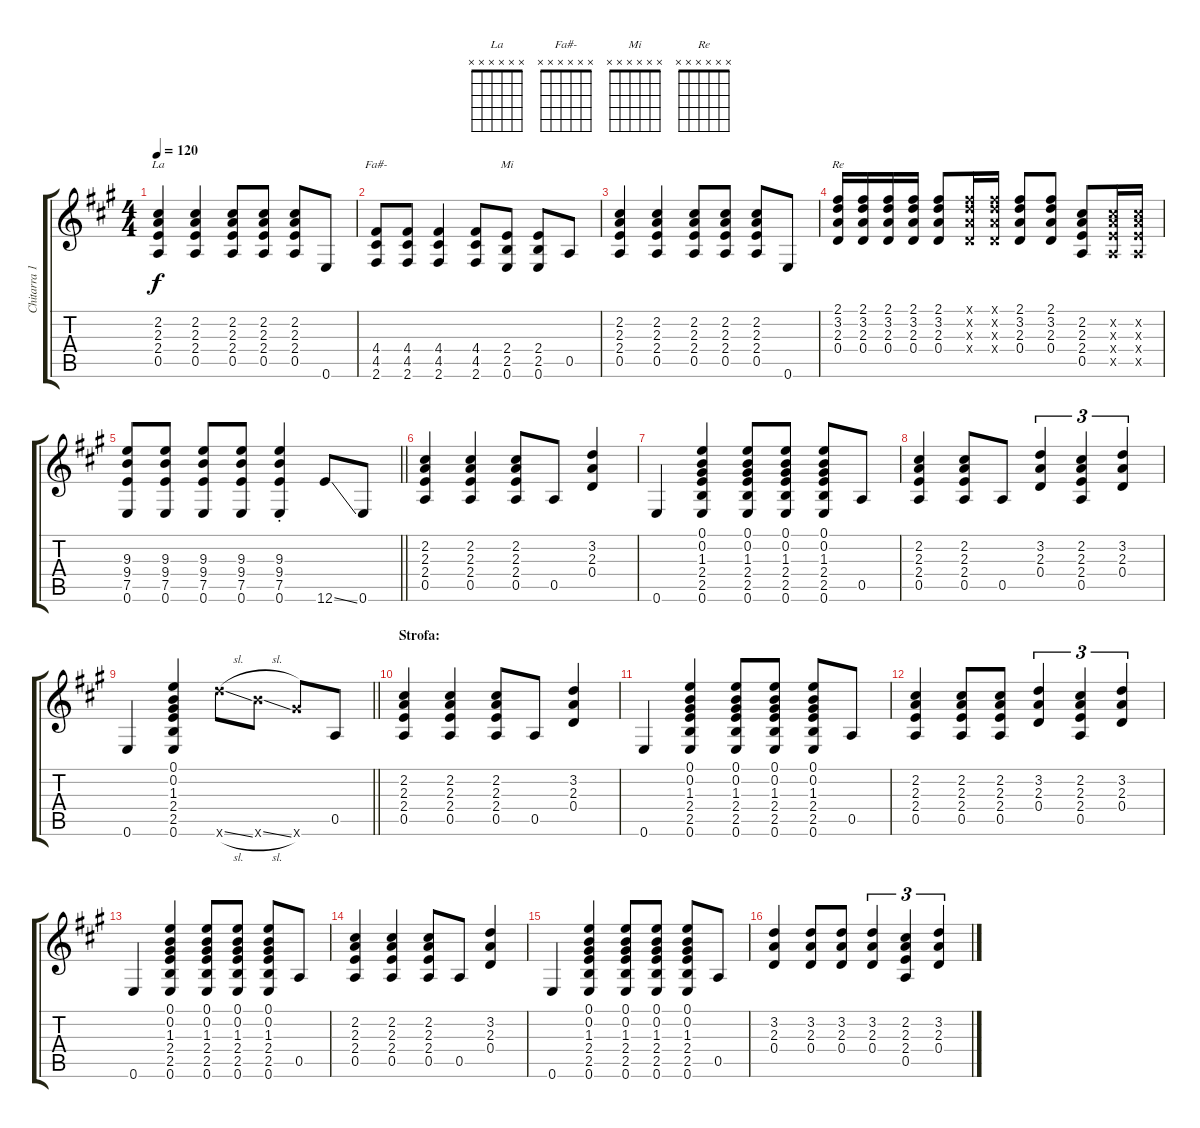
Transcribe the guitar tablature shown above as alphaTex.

\track ("Chitarra 1" "Chitarra 1") {instrument distortionguitar}
\staff {score tabs}
\tuning (E4 B3 G3 D3 A2 E2) {hide}
\chord ("La" x x x x x x)
\chord ("Fa#-" x x x x x x)
\chord ("Mi" x x x x x x)
\chord ("Re" x x x x x x)
\ts (4 4)
\tempo 120
\clef g2
\ks a
(2.2 2.3 2.4 0.5).4{ch "La" dy f} (2.2 2.3 2.4 0.5).4 (2.2 2.3 2.4 0.5).8 (2.2 2.3 2.4 0.5).8 (2.2 2.3 2.4 0.5).8 0.6.8 |
(4.4 4.5 2.6).8{ch "Fa#-"} (4.4 4.5 2.6).8 (4.4 4.5 2.6).4 (4.4 4.5 2.6).8 (2.4 2.5 0.6).8{ch "Mi"} (2.4 2.5 0.6).8 0.5.8 |
(2.2 2.3 2.4 0.5).4 (2.2 2.3 2.4 0.5).4 (2.2 2.3 2.4 0.5).8 (2.2 2.3 2.4 0.5).8 (2.2 2.3 2.4 0.5).8 0.6.8 |
(2.1 3.2 2.3 0.4).16{ch "Re"} (2.1 3.2 2.3 0.4).16 (2.1 3.2 2.3 0.4).16 (2.1 3.2 2.3 0.4).16 (2.1 3.2 2.3 0.4).8 (2.1{x} 3.2{x} 2.3{x} 0.4{x}).16 (2.1{x} 3.2{x} 2.3{x} 0.4{x}).16 (2.1 3.2 2.3 0.4).8 (2.1 3.2 2.3 0.4).8 (2.2 2.3 2.4 0.5).8 (2.2{x} 2.3{x} 2.4{x} 0.5{x}).16 (2.2{x} 2.3{x} 2.4{x} 0.5{x}).16 |
\barLineRight lightlight
(9.3 9.4 7.5 0.6).8 (9.3 9.4 7.5 0.6).8 (9.3 9.4 7.5 0.6).8 (9.3 9.4 7.5 0.6).8 (9.3{st} 9.4{st} 7.5{st} 0.6{st}).4 12.6{ss}.8 0.6.8 |
(2.2 2.3 2.4 0.5).4 (2.2 2.3 2.4 0.5).4 (2.2 2.3 2.4 0.5).8 0.5.8 (3.2 2.3 0.4).4 |
0.6.4 (0.1 0.2 1.3 2.4 2.5 0.6).4 (0.1 0.2 1.3 2.4 2.5 0.6).8 (0.1 0.2 1.3 2.4 2.5 0.6).8 (0.1 0.2 1.3 2.4 2.5 0.6).8 0.5.8 |
(2.2 2.3 2.4 0.5).4 (2.2 2.3 2.4 0.5).8 0.5.8 (3.2 2.3 0.4).4{tu (3 2)} (2.2 2.3 2.4 0.5).4{tu (3 2)} (3.2 2.3 0.4).4{tu (3 2)} |
\barLineRight lightlight
0.6.4 (0.1 0.2 1.3 2.4 2.5 0.6).4 22.6{sl x}.8 19.6{sl x}.8 16.6{x}.8 0.5.8 |
\section ("" "Strofa:")
(2.2 2.3 2.4 0.5).4 (2.2 2.3 2.4 0.5).4 (2.2 2.3 2.4 0.5).8 0.5.8 (3.2 2.3 0.4).4 |
0.6.4 (0.1 0.2 1.3 2.4 2.5 0.6).4 (0.1 0.2 1.3 2.4 2.5 0.6).8 (0.1 0.2 1.3 2.4 2.5 0.6).8 (0.1 0.2 1.3 2.4 2.5 0.6).8 0.5.8 |
(2.2 2.3 2.4 0.5).4 (2.2 2.3 2.4 0.5).8 (2.2 2.3 2.4 0.5).8 (3.2 2.3 0.4).4{tu (3 2)} (2.2 2.3 2.4 0.5).4{tu (3 2)} (3.2 2.3 0.4).4{tu (3 2)} |
0.6.4 (0.1 0.2 1.3 2.4 2.5 0.6).4 (0.1 0.2 1.3 2.4 2.5 0.6).8 (0.1 0.2 1.3 2.4 2.5 0.6).8 (0.1 0.2 1.3 2.4 2.5 0.6).8 0.5.8 |
(2.2 2.3 2.4 0.5).4 (2.2 2.3 2.4 0.5).4 (2.2 2.3 2.4 0.5).8 0.5.8 (3.2 2.3 0.4).4 |
0.6.4 (0.1 0.2 1.3 2.4 2.5 0.6).4 (0.1 0.2 1.3 2.4 2.5 0.6).8 (0.1 0.2 1.3 2.4 2.5 0.6).8 (0.1 0.2 1.3 2.4 2.5 0.6).8 0.5.8 |
(3.2 2.3 0.4).4 (3.2 2.3 0.4).8 (3.2 2.3 0.4).8 (3.2 2.3 0.4).4{tu (3 2)} (2.2 2.3 2.4 0.5).4{tu (3 2)} (3.2 2.3 0.4).4{tu (3 2)}
